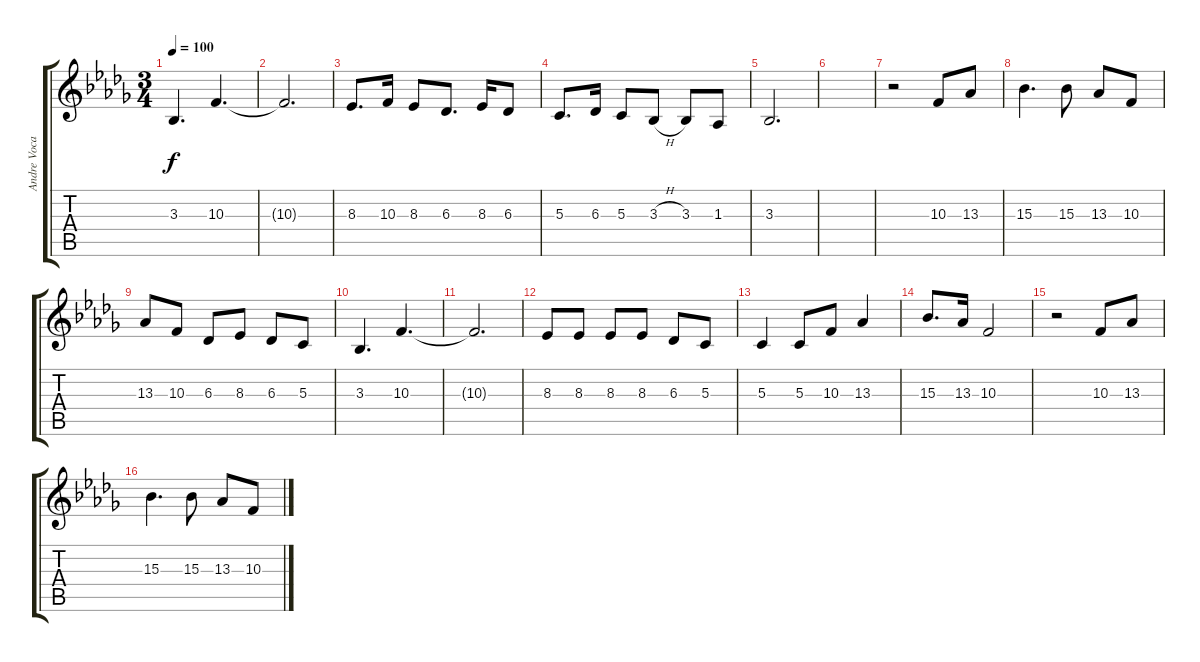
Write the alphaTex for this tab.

\track ("Andre Vocals" "Andre Voca") {instrument sopranosax}
\staff {score tabs}
\tuning (E4 B3 G3 D3 A2 E2) {hide}
\ts (3 4)
\tempo 100
\clef g2
\ks bbminor
3.3.4{d dy f} 10.3.4{d} |
10.3{t}.2{d} |
8.3.8{d} 10.3.16 8.3.8 6.3.8{d} 8.3.16 6.3.8 |
5.3.8{d} 6.3.16 5.3.8 3.3{h}.8 3.3.8 1.3.8 |
3.3.2{d} |
|
r.2 10.3.8 13.3.8 |
15.3.4{d} 15.3.8 13.3.8 10.3.8 |
13.3.8 10.3.8 6.3.8 8.3.8 6.3.8 5.3.8 |
3.3.4{d} 10.3.4{d} |
10.3{t}.2{d} |
8.3.8 8.3.8 8.3.8 8.3.8 6.3.8 5.3.8 |
5.3.4 5.3.8 10.3.8 13.3.4 |
15.3.8{d} 13.3.16 10.3.2 |
r.2 10.3.8 13.3.8 |
15.3.4{d} 15.3.8 13.3.8 10.3.8
